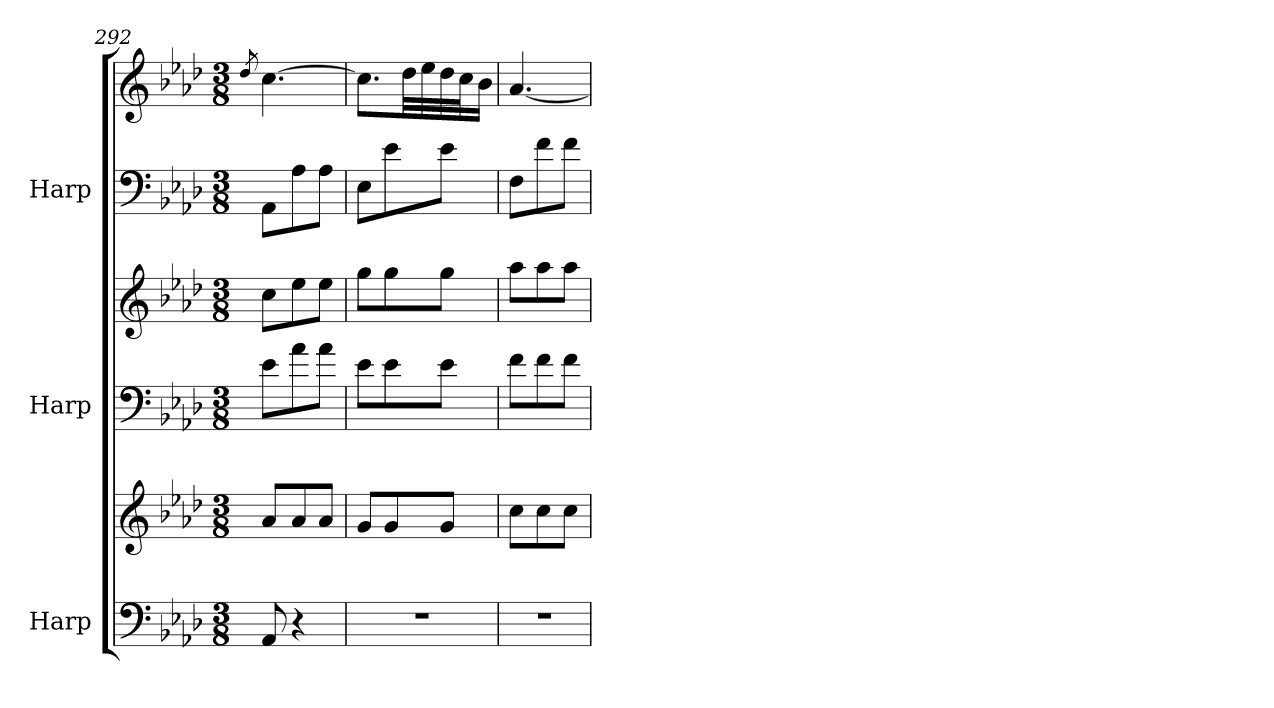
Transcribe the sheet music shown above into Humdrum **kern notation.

**kern	**kern	**kern	**kern	**kern	**kern
*part3	*part3	*part2	*part2	*part1	*part1
*staff6	*staff5	*staff4	*staff3	*staff2	*staff1
*I"Harp	*	*I"Harp	*	*I"Harp	*
*I'Hp	*	*I'Hp	*	*I'Hp	*
*clefF4	*clefG2	*clefF4	*clefG2	*clefF4	*clefG2
*k[b-e-a-d-]	*k[b-e-a-d-]	*k[b-e-a-d-]	*k[b-e-a-d-]	*k[b-e-a-d-]	*k[b-e-a-d-]
*M3/8	*M3/8	*M3/8	*M3/8	*M3/8	*M3/8
=292	=292	=292	=292	=292	=292
.	.	.	.	.	8qdd-/
8AA-/	8a-/L	8e-\L	8cc\L	8AA-\L	[4.cc\
4r	8a-/	8a-\	8ee-\	8A-\	.
.	8a-/J	8a-\J	8ee-\J	8A-\J	.
=293	=293	=293	=293	=293	=293
4.r	8g/L	8e-\L	8gg\L	8E-\L	8.cc\L]
.	8g/	8e-\	8gg\	8e-\	.
.	.	.	.	.	32dd-\LL
.	.	.	.	.	32ee-\
.	8g/J	8e-\J	8gg\J	8e-\J	32dd-\
.	.	.	.	.	32cc\J
.	.	.	.	.	16b-\JJ
=294	=294	=294	=294	=294	=294
4.r	8cc\L	8f\L	8aa-\L	8F\L	[4.a-/
.	8cc\	8f\	8aa-\	8f\	.
.	8cc\J	8f\J	8aa-\J	8f\J	.
=	=	=	=	=	=
*-	*-	*-	*-	*-	*-
